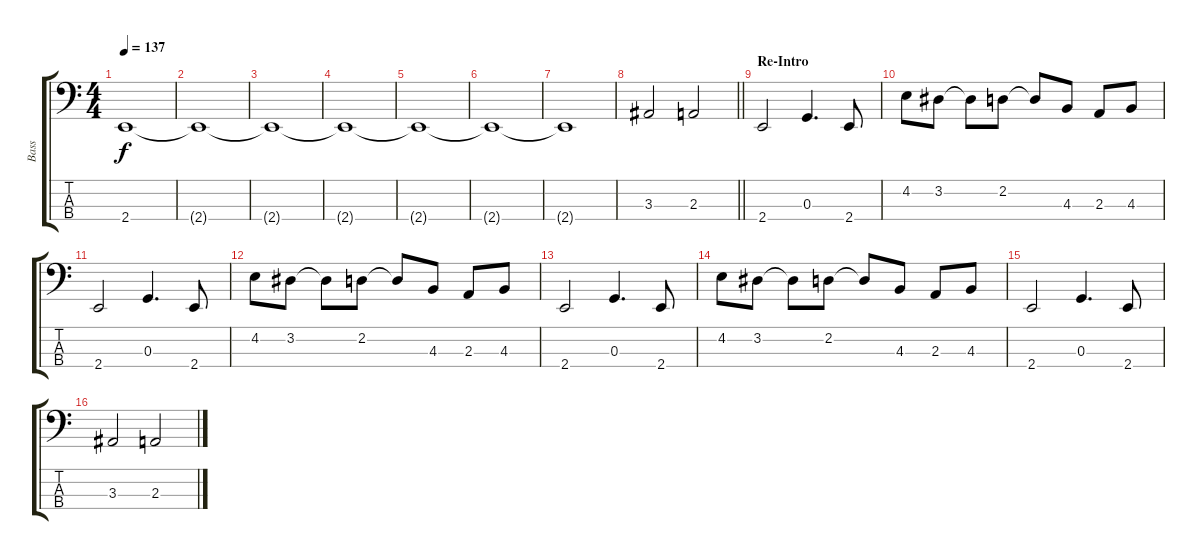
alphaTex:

\track ("Bass" "Bass") {instrument electricbassfinger}
\staff {score tabs}
\tuning (F2 C2 G1 D1) {hide}
\ts (4 4)
\tempo 137
\clef f4
\ks c
2.4{t}.1{dy f} |
2.4{t}.1 |
2.4{t}.1 |
2.4{t}.1 |
2.4{t}.1 |
2.4{t}.1 |
2.4{t}.1 |
\barLineRight lightlight
3.3.2 2.3.2 |
\section ("" "Re-Intro")
2.4.2 0.3.4{d} 2.4.8 |
4.2.8 3.2.8 3.2{t}.8 2.2.8 2.2{t}.8 4.3.8 2.3.8 4.3.8 |
2.4.2 0.3.4{d} 2.4.8 |
4.2.8 3.2.8 3.2{t}.8 2.2.8 2.2{t}.8 4.3.8 2.3.8 4.3.8 |
2.4.2 0.3.4{d} 2.4.8 |
4.2.8 3.2.8 3.2{t}.8 2.2.8 2.2{t}.8 4.3.8 2.3.8 4.3.8 |
2.4.2 0.3.4{d} 2.4.8 |
3.3.2 2.3.2
